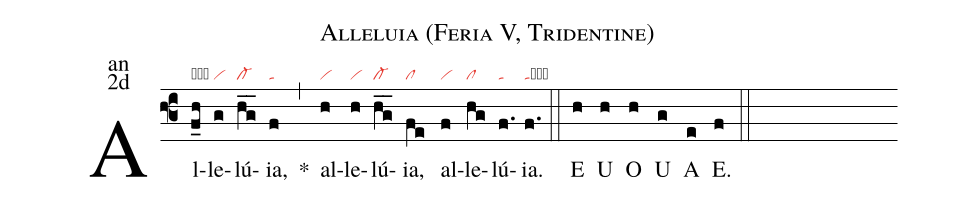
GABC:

name:Alleluia (Feria V, Tridentine);
office-part:an;
mode:2d;
nabc-lines:1;
%%
(f3) Al(f_h|obpeS)le(g|vi)lú(hg__|cl-){ia},(f|ta) <sp>*</sp>(,) al(h|vi)le(h|vi)lú(hg__|cl-){ia},(fe|cl) al(f|vi)le(hg|cl)lú(f.|ta){ia}.(f.|tacb) (::) <eu>E(h) U(h) O(h) U(g) A(e) E.(f) </eu>(::)
